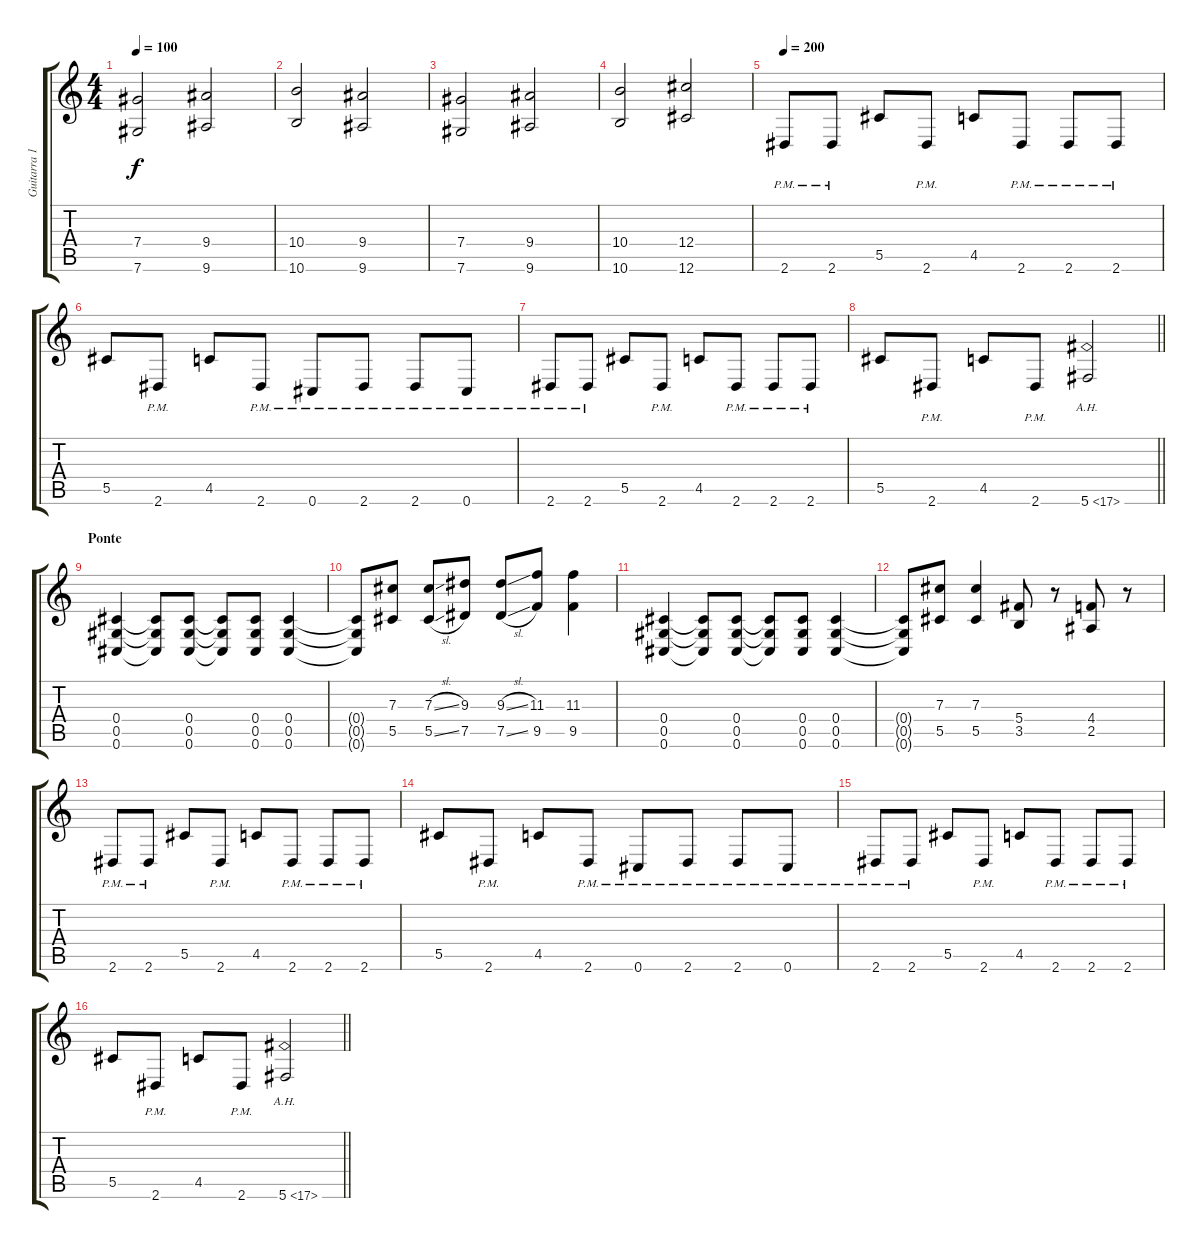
\track ("Guitarra 1" "Guitarra 1") {instrument distortionguitar}
\staff {score tabs}
\tuning (Eb4 Bb3 Gb3 Db3 Ab2 Db2) {hide}
\ts (4 4)
\tempo 100
\clef g2
\ks c
(7.4 7.6).2{dy f} (9.4 9.6).2 |
(10.4 10.6).2 (9.4 9.6).2 |
(7.4 7.6).2 (9.4 9.6).2 |
(10.4 10.6).2 (12.4 12.6).2 |
\tempo 200
2.6{pm}.8 2.6{pm}.8 5.5.8 2.6{pm}.8 4.5.8 2.6{pm}.8 2.6{pm}.8 2.6{pm}.8 |
5.5.8 2.6{pm}.8 4.5.8 2.6{pm}.8 0.6{pm}.8 2.6{pm}.8 2.6{pm}.8 0.6{pm}.8 |
2.6{pm}.8 2.6{pm}.8 5.5.8 2.6{pm}.8 4.5.8 2.6{pm}.8 2.6{pm}.8 2.6{pm}.8 |
\barLineRight lightlight
5.5.8 2.6{pm}.8 4.5.8 2.6{pm}.8 5.6{ah 12}.2 |
\section ("" "Ponte")
(0.4 0.5 0.6).4 (0.4{t} 0.5{t} 0.6{t}).8 (0.4 0.5 0.6).8 (0.4{t} 0.5{t} 0.6{t}).8 (0.4 0.5 0.6).8 (0.4 0.5 0.6).4 |
(0.4{t} 0.5{t} 0.6{t}).8 (7.3 5.5).8 (7.3{sl} 5.5{sl}).8 (9.3 7.5).8 (9.3{sl} 7.5{sl}).8 (11.3 9.5).8 (11.3 9.5).4 |
(0.4 0.5 0.6).4 (0.4{t} 0.5{t} 0.6{t}).8 (0.4 0.5 0.6).8 (0.4{t} 0.5{t} 0.6{t}).8 (0.4 0.5 0.6).8 (0.4 0.5 0.6).4 |
(0.4{t} 0.5{t} 0.6{t}).8 (7.3 5.5).8 (7.3 5.5).4 (5.4 3.5).8 r.8 (4.4 2.5).8 r.8 |
2.6{pm}.8 2.6{pm}.8 5.5.8 2.6{pm}.8 4.5.8 2.6{pm}.8 2.6{pm}.8 2.6{pm}.8 |
5.5.8 2.6{pm}.8 4.5.8 2.6{pm}.8 0.6{pm}.8 2.6{pm}.8 2.6{pm}.8 0.6{pm}.8 |
2.6{pm}.8 2.6{pm}.8 5.5.8 2.6{pm}.8 4.5.8 2.6{pm}.8 2.6{pm}.8 2.6{pm}.8 |
\barLineRight lightlight
5.5.8 2.6{pm}.8 4.5.8 2.6{pm}.8 5.6{ah 12}.2
